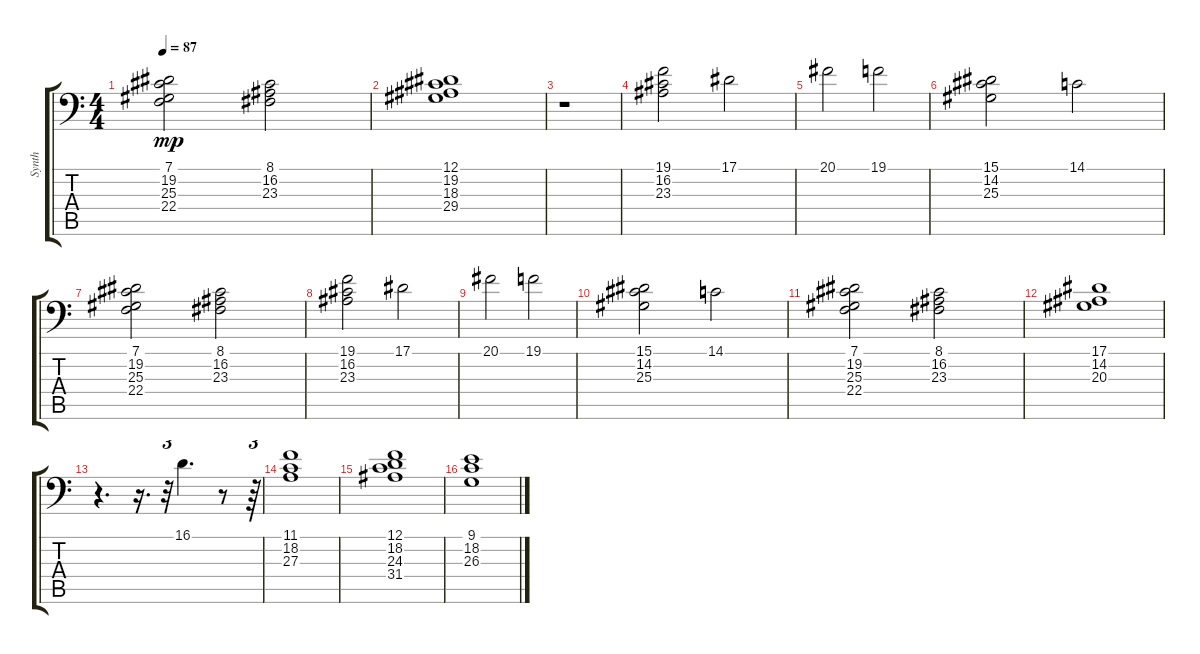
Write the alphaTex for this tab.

\track ("Synth" "Synth") {instrument synthstrings1}
\staff {score tabs}
\tuning (Bb2 Gb2 D2 Bb1 Gb1 D1) {hide}
\ts (4 4)
\tempo 87
\clef f4
\ks c
(7.1 19.2 25.3 22.4).2{dy mp} (8.1 16.2 23.3).2 |
(12.1 19.2 18.3 29.4).1 |
r.1 |
(19.1 16.2 23.3).2 17.1.2 |
20.1.2 19.1.2 |
(15.1 14.2 25.3).2 14.1.2 |
(7.1 19.2 25.3 22.4).2 (8.1 16.2 23.3).2 |
(19.1 16.2 23.3).2 17.1.2 |
20.1.2 19.1.2 |
(15.1 14.2 25.3).2 14.1.2 |
(7.1 19.2 25.3 22.4).2 (8.1 16.2 23.3).2 |
(17.1 14.2 20.3).1 |
r.4{d} r.16{d} r.32{tu (3 2)} 16.1.4{d} r.8 r.64{tu (3 2)} |
(11.1 18.2 27.3).1 |
(12.1 18.2 24.3 31.4).1 |
(9.1 18.2 26.3).1
